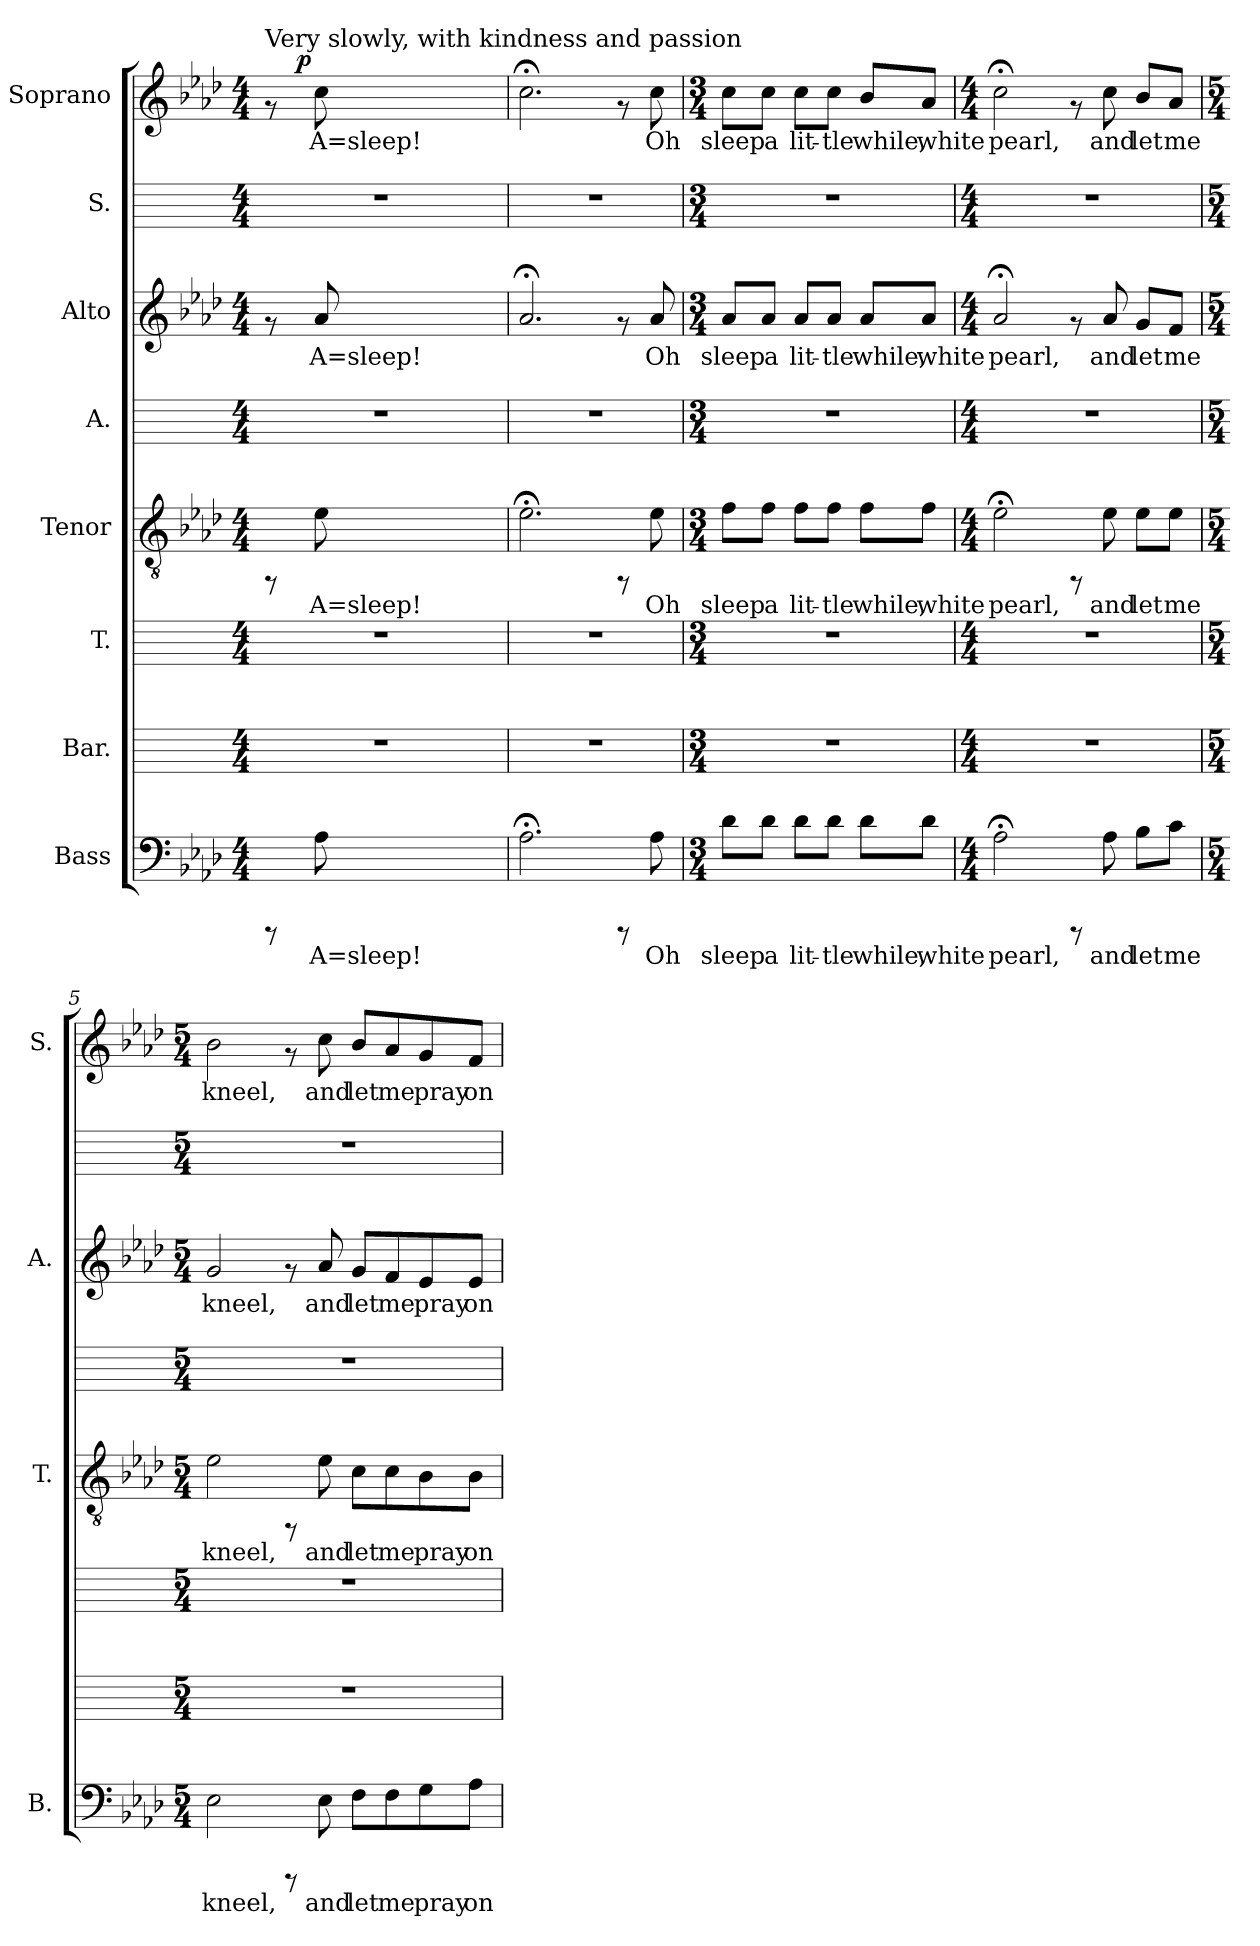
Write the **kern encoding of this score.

**kern	**text	**kern	**kern	**kern	**text	**kern	**kern	**text	**kern	**kern	**text	**dynam
*part8	*part8	*part7	*part6	*part5	*part5	*part4	*part3	*part3	*part2	*part1	*part1	*part1
*staff8	*staff8	*staff7	*staff6	*staff5	*staff5	*staff4	*staff3	*staff3	*staff2	*staff1	*staff1	*staff1
*I"Bass	*	*I"Bar.	*I"T.	*I"Tenor	*	*I"A.	*I"Alto	*	*I"S.	*I"Soprano	*	*
*I'B.	*	*	*	*I'T.	*	*	*I'A.	*	*	*I'S.	*	*
!!LO:PB:g=z
*stria5	*	*stria5	*stria5	*stria5	*	*stria5	*stria5	*	*stria5	*stria5	*	*
*clefF4	*	*	*	*clefGv2	*	*	*clefG2	*	*	*clefG2	*	*
*k[b-e-a-d-]	*	*k[]	*k[]	*k[b-e-a-d-]	*	*k[]	*k[b-e-a-d-]	*	*k[]	*k[b-e-a-d-]	*	*
*A-:	*	*C:	*C:	*A-:	*	*C:	*A-:	*	*C:	*A-:	*	*
*M4/4	*	*M4/4	*M4/4	*M4/4	*	*M4/4	*M4/4	*	*M4/4	*M4/4	*	*
*MM50	*	*MM50	*MM50	*MM50	*	*MM50	*MM50	*	*MM50	*MM50	*	*
=1	=1	=1	=1	=1	=1	=1	=1	=1	=1	=1	=1	=1
*	*	*	*	*	*	*	*	*	*	*^	*	*
!	!	!	!	!	!	!	!	!	!	!LO:TX:a:t=Very slowly, with kindness and passion	!	!	!
8rCCC	.	1r	1r	8rFF	.	1r	8rf	.	1r	8rf	16ryy	.	.
.	.	.	.	.	.	.	.	.	.	.	64ryy	.	.
!	!	!	!	!	!	!	!	!	!	!	!	!	!LO:DY:a
.	.	.	.	.	.	.	.	.	.	.	2ryy	.	p
!	!LO:LY:b	!	!	!	!LO:LY:b	!	!	!LO:LY:b	!	!	!	!LO:LY:b	!
8A-\	A=sleep!	.	.	8e-\	A=sleep!	.	8a-/	A=sleep!	.	8cc\	.	A=sleep!	.
2.ryy	.	.	.	2.ryy	.	.	2.ryy	.	.	2.ryy	.	.	.
.	.	.	.	.	.	.	.	.	.	.	4ryy	.	.
.	.	.	.	.	.	.	.	.	.	.	8ryy	.	.
.	.	.	.	.	.	.	.	.	.	.	32.ryy	.	.
=2	=2	=2	=2	=2	=2	=2	=2	=2	=2	=2	=2	=2	=2
!	!LO:LY:b	!	!	!	!LO:LY:b	!	!	!LO:LY:b	!	!	!	!LO:LY:b	!
*	*	*	*	*	*	*	*	*	*	*v	*v	*	*
2.A-;<\	.	1r	1r	2.e-;<\	.	1r	2.a-;</	.	1r	2.cc;<\	.	.
8rCCC	.	.	.	8rFF	.	.	8rf	.	.	8rf	.	.
!	!LO:LY:b	!	!	!	!LO:LY:b	!	!	!LO:LY:b	!	!	!LO:LY:b	!
8A-\	Oh	.	.	8e-\	Oh	.	8a-/	Oh	.	8cc\	Oh	.
=3	=3	=3	=3	=3	=3	=3	=3	=3	=3	=3	=3	=3
*M3/4	*	*M3/4	*M3/4	*M3/4	*	*M3/4	*M3/4	*	*M3/4	*M3/4	*	*
!	!LO:LY:b	!	!	!	!LO:LY:b	!	!	!LO:LY:b	!	!	!LO:LY:b	!
8d-\L	sleep	2.r	2.r	8f\L	sleep	2.r	8a-/L	sleep	2.r	8cc\L	sleep	.
!	!LO:LY:b	!	!	!	!LO:LY:b	!	!	!LO:LY:b	!	!	!LO:LY:b	!
8d-\J	a	.	.	8f\J	a	.	8a-/J	a	.	8cc\J	a	.
!	!LO:LY:b	!	!	!	!LO:LY:b	!	!	!LO:LY:b	!	!	!LO:LY:b	!
8d-\L	lit-	.	.	8f\L	lit-	.	8a-/L	lit-	.	8cc\L	lit-	.
!	!LO:LY:b	!	!	!	!LO:LY:b	!	!	!LO:LY:b	!	!	!LO:LY:b	!
8d-\J	-tle	.	.	8f\J	-tle	.	8a-/J	-tle	.	8cc\J	-tle	.
!	!LO:LY:b	!	!	!	!LO:LY:b	!	!	!LO:LY:b	!	!	!LO:LY:b	!
8d-\L	while,	.	.	8f\L	while,	.	8a-/L	while,	.	8b-/L	while,	.
!	!LO:LY:b	!	!	!	!LO:LY:b	!	!	!LO:LY:b	!	!	!LO:LY:b	!
8d-\J	white	.	.	8f\J	white	.	8a-/J	white	.	8a-/J	white	.
=4	=4	=4	=4	=4	=4	=4	=4	=4	=4	=4	=4	=4
*M4/4	*	*M4/4	*M4/4	*M4/4	*	*M4/4	*M4/4	*	*M4/4	*M4/4	*	*
!	!LO:LY:b	!	!	!	!LO:LY:b	!	!	!LO:LY:b	!	!	!LO:LY:b	!
2A-;<\	pearl,	1r	1r	2e-;<\	pearl,	1r	2a-;</	pearl,	1r	2cc;<\	pearl,	.
8rCCC	.	.	.	8rFF	.	.	8rf	.	.	8rf	.	.
!	!LO:LY:b	!	!	!	!LO:LY:b	!	!	!LO:LY:b	!	!	!LO:LY:b	!
8A-\	and	.	.	8e-\	and	.	8a-/	and	.	8cc\	and	.
!	!LO:LY:b	!	!	!	!LO:LY:b	!	!	!LO:LY:b	!	!	!LO:LY:b	!
8B-\L	let	.	.	8e-\L	let	.	8g/L	let	.	8b-/L	let	.
!	!LO:LY:b	!	!	!	!LO:LY:b	!	!	!LO:LY:b	!	!	!LO:LY:b	!
8c\J	me	.	.	8e-\J	me	.	8f/J	me	.	8a-/J	me	.
=5	=5	=5	=5	=5	=5	=5	=5	=5	=5	=5	=5	=5
*M5/4	*	*M5/4	*M5/4	*M5/4	*	*M5/4	*M5/4	*	*M5/4	*M5/4	*	*
!	!LO:LY:b	!	!	!	!LO:LY:b	!	!	!LO:LY:b	!	!	!LO:LY:b	!
2E-\	kneel,	4%5r	4%5r	2e-\	kneel,	4%5r	2g/	kneel,	4%5r	2b-\	kneel,	.
8rCCC	.	.	.	8rFF	.	.	8rf	.	.	8rf	.	.
!	!LO:LY:b	!	!	!	!LO:LY:b	!	!	!LO:LY:b	!	!	!LO:LY:b	!
8E-\	and	.	.	8e-\	and	.	8a-/	and	.	8cc\	and	.
!	!LO:LY:b	!	!	!	!LO:LY:b	!	!	!LO:LY:b	!	!	!LO:LY:b	!
8F\L	let	.	.	8c\L	let	.	8g/L	let	.	8b-/L	let	.
!	!LO:LY:b	!	!	!	!LO:LY:b	!	!	!LO:LY:b	!	!	!LO:LY:b	!
8F\	me	.	.	8c\	me	.	8f/	me	.	8a-/	me	.
!	!LO:LY:b	!	!	!	!LO:LY:b	!	!	!LO:LY:b	!	!	!LO:LY:b	!
8G\	pray	.	.	8B-\	pray	.	8e-/	pray	.	8g/	pray	.
!	!LO:LY:b	!	!	!	!LO:LY:b	!	!	!LO:LY:b	!	!	!LO:LY:b	!
8A-\J	on	.	.	8B-\J	on	.	8e-/J	on	.	8f/J	on	.
=	=	=	=	=	=	=	=	=	=	=	=	=
*-	*-	*-	*-	*-	*-	*-	*-	*-	*-	*-	*-	*-
